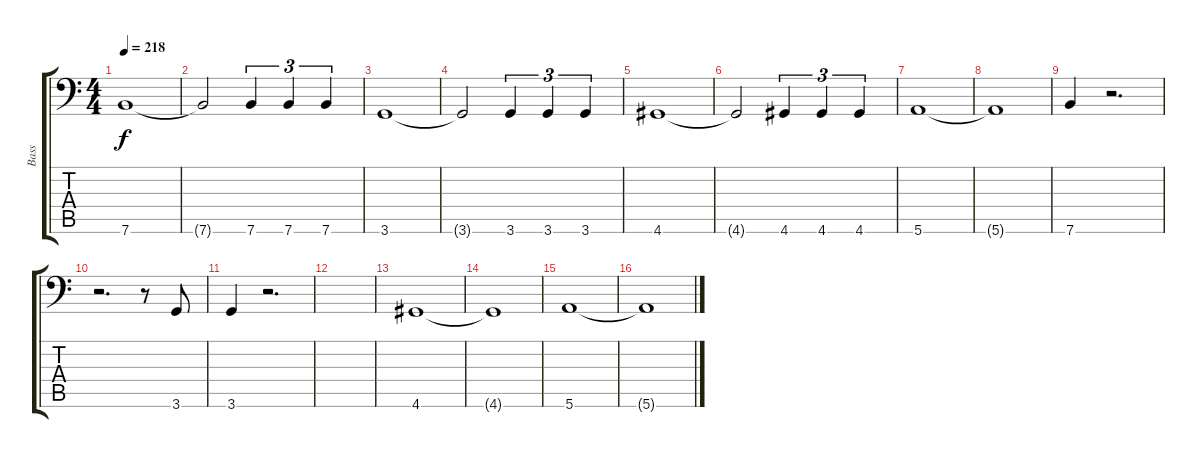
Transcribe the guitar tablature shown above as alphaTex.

\track ("Bass" "Bass") {instrument electricbasspick}
\staff {score tabs}
\tuning (E3 B2 G2 D2 A1 E1) {hide}
\ts (4 4)
\tempo 218
\clef f4
\ks c
7.6.1{dy f instrument electricbasspick} |
7.6{t}.2 7.6.4{tu (3 2)} 7.6.4{tu (3 2)} 7.6.4{tu (3 2)} |
3.6.1 |
3.6{t}.2 3.6.4{tu (3 2)} 3.6.4{tu (3 2)} 3.6.4{tu (3 2)} |
4.6.1 |
4.6{t}.2 4.6.4{tu (3 2)} 4.6.4{tu (3 2)} 4.6.4{tu (3 2)} |
5.6.1 |
5.6{t}.1 |
7.6.4 r.2{d} |
r.2{d} r.8 3.6.8 |
3.6.4 r.2{d} |
|
4.6.1 |
4.6{t}.1 |
5.6.1 |
5.6{t}.1
